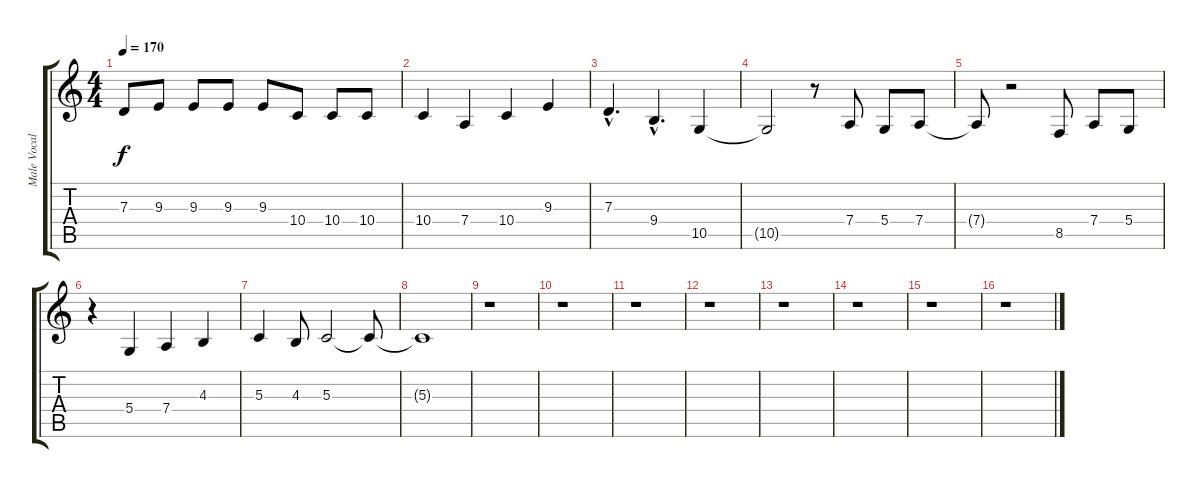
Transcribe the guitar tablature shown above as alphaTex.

\track ("Male Vocals" "Male Vocal") {instrument cello}
\staff {score tabs}
\tuning (E4 B3 G3 D3 A2 E2) {hide}
\ts (4 4)
\tempo 170
\clef g2
\ks c
7.3{t}.8{dy f} 9.3.8 9.3.8 9.3.8 9.3.8 10.4.8 10.4.8 10.4.8 |
10.4.4 7.4.4 10.4.4 9.3.4 |
7.3{hac}.4{d} 9.4{hac}.4{d} 10.5.4 |
10.5{t}.2 r.8 7.4.8 5.4.8 7.4.8 |
7.4{t}.8 r.2 8.5.8 7.4.8 5.4.8 |
r.4 5.4.4 7.4.4 4.3.4 |
5.3.4 4.3.8 5.3.2 5.3{t}.8 |
5.3{t}.1 |
r.1 |
r.1 |
r.1 |
r.1 |
r.1 |
r.1 |
r.1 |
r.1
